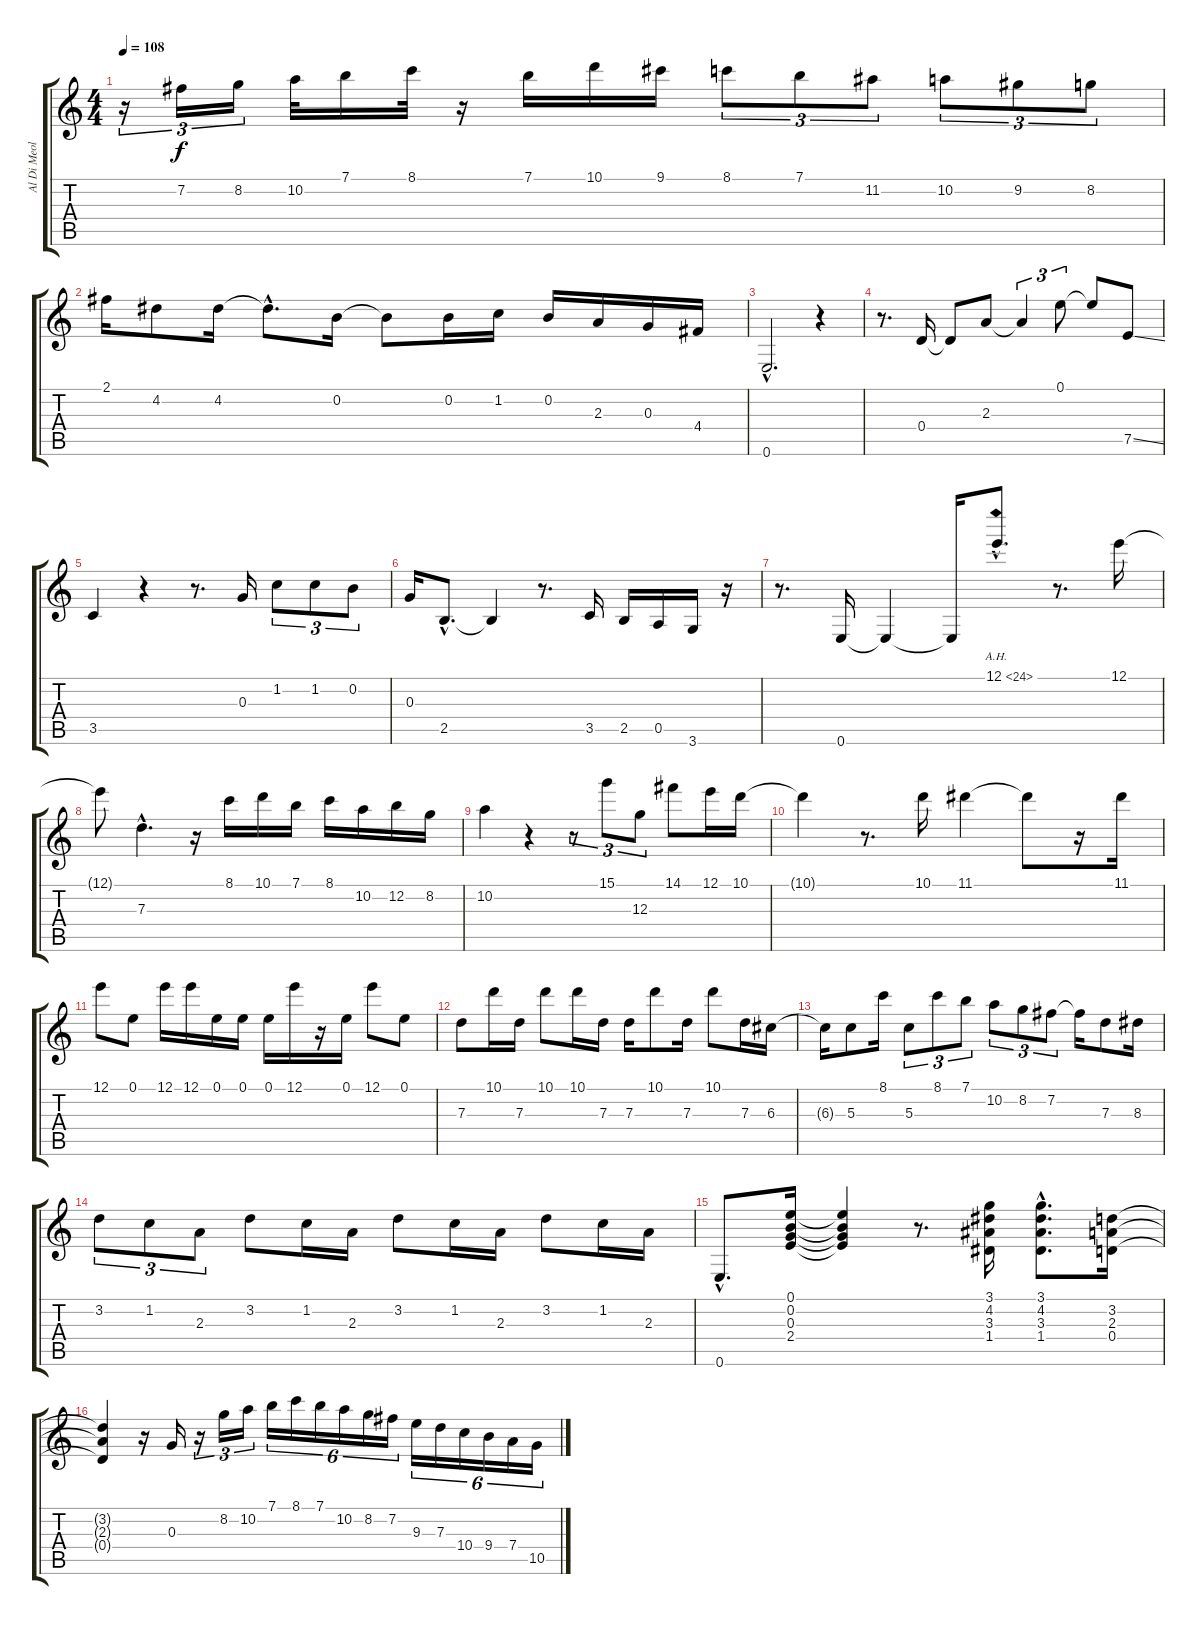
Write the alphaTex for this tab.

\track ("Al Di Meola" "Al Di Meol") {instrument acousticguitarnylon}
\staff {score tabs}
\tuning (E4 B3 G3 D3 A2 E2) {hide}
\ts (4 4)
\tempo 108
\clef g2
\ks c
r.16{tu (3 2) dy f} 7.2.16{tu (3 2)} 8.2.16{tu (3 2)} 10.2.32 7.1.16 8.1.32 r.16 7.1.16 10.1.16 9.1.16 8.1.8{tu (3 2)} 7.1.8{tu (3 2)} 11.2.8{tu (3 2)} 10.2.8{tu (3 2)} 9.2.8{tu (3 2)} 8.2.8{tu (3 2)} |
2.1.16{volume 16} 4.2.8 4.2.16 4.2{hac t}.8{d} 0.2.16 0.2{t}.8 0.2.16 1.2.16 0.2.16 2.3.16 0.3.16 4.4.16 |
0.6{hac}.2{d} r.4 |
r.8{d} 0.4.16 0.4{t}.8 2.3.8 2.3{t}.4{tu (3 2)} 0.1.8{tu (3 2)} 0.1{t}.8 7.5{ss}.8 |
3.5.4 r.4 r.8{d} 0.3.16 1.2.8{tu (3 2)} 1.2.8{tu (3 2)} 0.2.8{tu (3 2)} |
0.3.16 2.5{hac}.8{d} 2.5{t}.4 r.8{d} 3.5.16 2.5.16 0.5.16 3.6.16 r.16 |
r.8{d} 0.6.16 0.6{t}.4 0.6{t}.16 12.1{ah 12 hac}.8{d} r.8{d} 12.1.16 |
12.1{t}.8 7.3{hac}.4{d} r.16 8.1.16 10.1.16 7.1.16 8.1.16 10.2.16 12.2.16 8.2.16 |
10.2.4 r.4 r.8{tu (3 2)} 15.1.8{tu (3 2)} 12.3.8{tu (3 2)} 14.1.8 12.1.16 10.1.16 |
10.1{t}.4 r.8{d} 10.1.16 11.1.4 11.1{t}.8 r.16 11.1.16 |
12.1.8 0.1.8 12.1.16 12.1.16 0.1.16 0.1.16 0.1.16 12.1.16 r.16 0.1.16 12.1.8 0.1.8 |
7.3.8 10.1.16 7.3.16 10.1.8 10.1.16 7.3.16 7.3.16 10.1.8 7.3.16 10.1.8 7.3.16 6.3.16 |
6.3{t}.16 5.3.8 8.1.16 5.3.8{tu (3 2)} 8.1.8{tu (3 2)} 7.1.8{tu (3 2)} 10.2.8{tu (3 2)} 8.2.8{tu (3 2)} 7.2.8{tu (3 2)} 7.2{t}.16 7.3.8 8.3.16 |
3.2.8{tu (3 2)} 1.2.8{tu (3 2)} 2.3.8{tu (3 2)} 3.2.8 1.2.16 2.3.16 3.2.8 1.2.16 2.3.16 3.2.8 1.2.16 2.3.16 |
0.6{hac}.8{d} (0.1 0.2 0.3 2.4).16 (0.1{t} 0.2{t} 0.3{t} 2.4{t}).4 r.8{d} (3.1 4.2 3.3 1.4).16 (3.1{hac} 4.2{hac} 3.3{hac} 1.4{hac}).8{d} (3.2 2.3 0.4).16 |
(3.2{t} 2.3{t} 0.4{t}).4 r.16 0.3.16 r.16{tu (3 2)} 8.2.16{tu (3 2)} 10.2.16{tu (3 2)} 7.1.16{tu (6 4)} 8.1.16{tu (6 4)} 7.1.16{tu (6 4)} 10.2.16{tu (6 4)} 8.2.16{tu (6 4)} 7.2.16{tu (6 4)} 9.3.16{tu (6 4)} 7.3.16{tu (6 4)} 10.4.16{tu (6 4)} 9.4.16{tu (6 4)} 7.4.16{tu (6 4)} 10.5.16{tu (6 4)}
